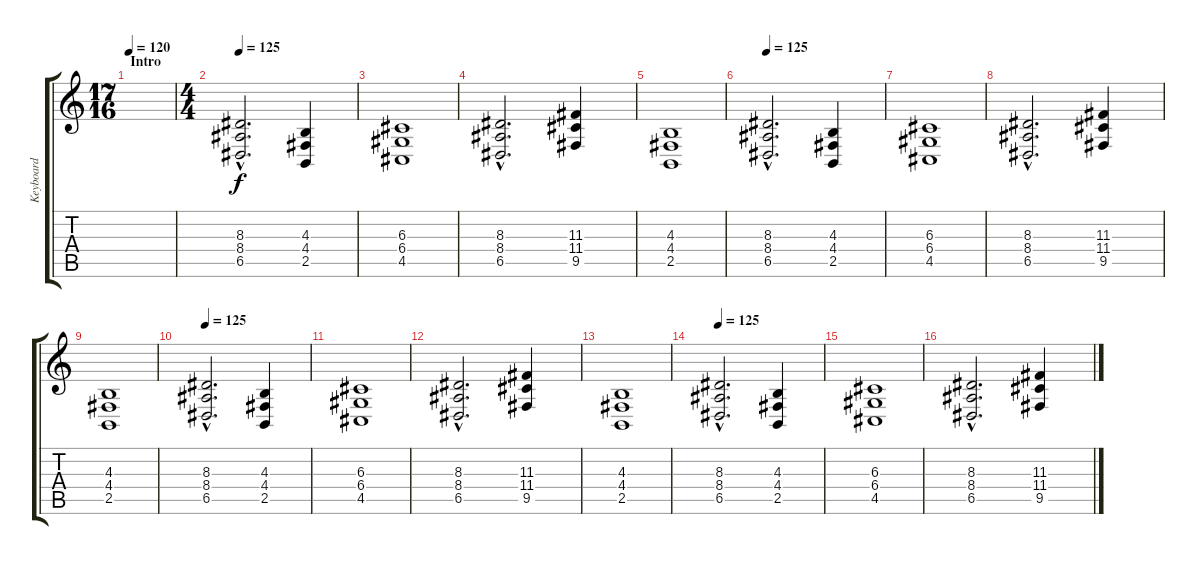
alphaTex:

\track ("Keyboard" "Keyboard") {instrument stringensemble1}
\staff {score tabs}
\tuning (E4 B3 G3 D3 A2 E2) {hide}
\ts (17 16)
\section ("" "Intro")
\tempo 120
\clef g2
\ks c
|
\ts (4 4)
\tempo 125
(8.3{hac} 8.4{hac} 6.5{hac}).2{d} (4.3 4.4 2.5).4 |
(6.3 6.4 4.5).1 |
(8.3{hac} 8.4{hac} 6.5{hac}).2{d} (11.3 11.4 9.5).4 |
(4.3 4.4 2.5).1 |
\tempo 125
(8.3{hac} 8.4{hac} 6.5{hac}).2{d} (4.3 4.4 2.5).4 |
(6.3 6.4 4.5).1 |
(8.3{hac} 8.4{hac} 6.5{hac}).2{d} (11.3 11.4 9.5).4 |
(4.3 4.4 2.5).1 |
\tempo 125
(8.3{hac} 8.4{hac} 6.5{hac}).2{d} (4.3 4.4 2.5).4 |
(6.3 6.4 4.5).1 |
(8.3{hac} 8.4{hac} 6.5{hac}).2{d} (11.3 11.4 9.5).4 |
(4.3 4.4 2.5).1 |
\tempo 125
(8.3{hac} 8.4{hac} 6.5{hac}).2{d} (4.3 4.4 2.5).4 |
(6.3 6.4 4.5).1 |
(8.3{hac} 8.4{hac} 6.5{hac}).2{d} (11.3 11.4 9.5).4
